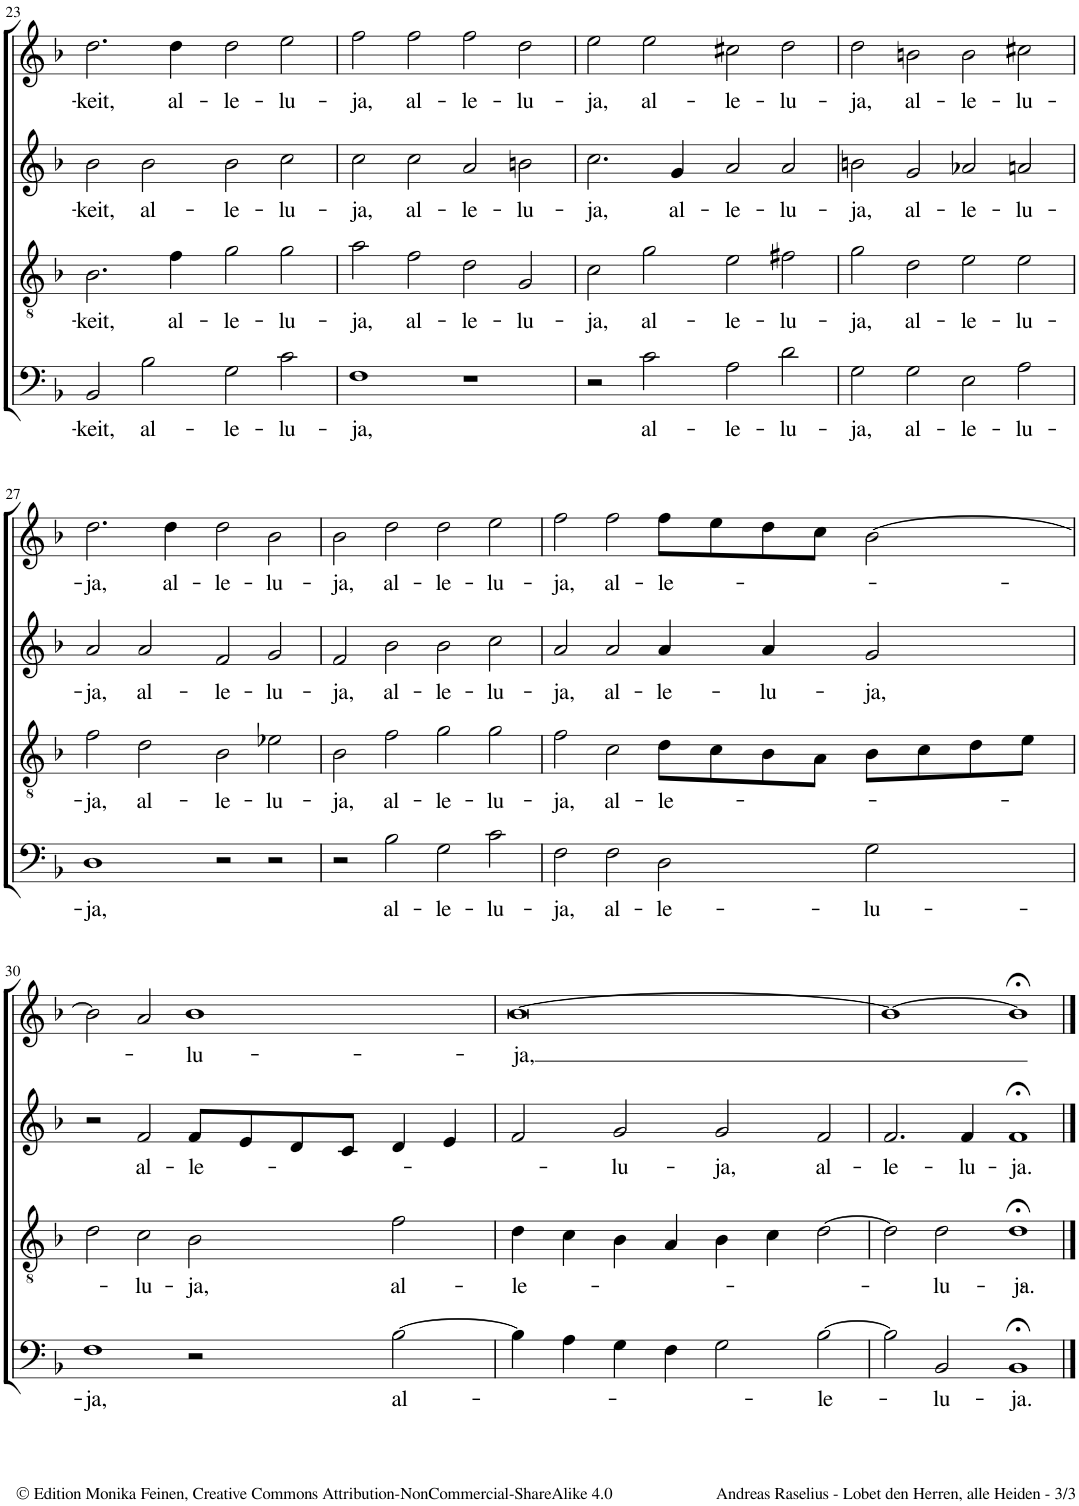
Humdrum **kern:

**kern	**text	**kern	**text	**kern	**text	**kern	**text
*part4	*part4	*part3	*part3	*part2	*part2	*part1	*part1
*staff4	*staff4	*staff3	*staff3	*staff2	*staff2	*staff1	*staff1
*I"Bassus	*	*I"Tenor	*	*I"Altus	*	*I"Cantus	*
!!LO:PB:g=z
*clefF4	*	*clefGv2	*	*clefG2	*	*clefG2	*
*k[b-]	*	*k[b-]	*	*k[b-]	*	*k[b-]	*
*M4/2	*	*M4/2	*	*M4/2	*	*M4/2	*
*met(c|)	*	*met(c|)	*	*met(c|)	*	*met(c|)	*
=23	=23	=23	=23	=23	=23	=23	=23
!	!LO:LY:b	!	!LO:LY:b	!	!LO:LY:b	!	!LO:LY:b
2BB-/	-keit,	2.B-\	-keit,	2b-\	-keit,	2.dd\	-keit,
!	!LO:LY:b	!	!	!	!LO:LY:b	!	!
2B-\	al-	.	.	2b-\	al-	.	.
!	!	!	!LO:LY:b	!	!	!	!LO:LY:b
.	.	4f\	al-	.	.	4dd\	al-
!	!LO:LY:b	!	!LO:LY:b	!	!LO:LY:b	!	!LO:LY:b
2G\	-le-	2g\	-le-	2b-\	-le-	2dd\	-le-
!	!LO:LY:b	!	!LO:LY:b	!	!LO:LY:b	!	!LO:LY:b
2c\	-lu-	2g\	-lu-	2cc\	-lu-	2ee\	-lu-
=24	=24	=24	=24	=24	=24	=24	=24
!	!LO:LY:b	!	!LO:LY:b	!	!LO:LY:b	!	!LO:LY:b
1F	-ja,	2a\	-ja,	2cc\	-ja,	2ff\	-ja,
!	!	!	!LO:LY:b	!	!LO:LY:b	!	!LO:LY:b
.	.	2f\	al-	2cc\	al-	2ff\	al-
!	!	!	!LO:LY:b	!	!LO:LY:b	!	!LO:LY:b
1r	.	2d\	-le-	2a/	-le-	2ff\	-le-
!	!	!	!LO:LY:b	!	!LO:LY:b	!	!LO:LY:b
.	.	2G/	-lu-	2bn\	-lu-	2dd\	-lu-
=25	=25	=25	=25	=25	=25	=25	=25
!	!	!	!LO:LY:b	!	!LO:LY:b	!	!LO:LY:b
2r	.	2c\	-ja,	2.cc\	-ja,	2ee\	-ja,
!	!LO:LY:b	!	!LO:LY:b	!	!	!	!LO:LY:b
2c\	al-	2g\	al-	.	.	2ee\	al-
!	!	!	!	!	!LO:LY:b	!	!
.	.	.	.	4g/	al-	.	.
!	!LO:LY:b	!	!LO:LY:b	!	!LO:LY:b	!	!LO:LY:b
2A\	-le-	2e\	-le-	2a/	-le-	2cc#X\	-le-
!	!LO:LY:b	!	!LO:LY:b	!	!LO:LY:b	!	!LO:LY:b
2d\	-lu-	2f#X\	-lu-	2a/	-lu-	2dd\	-lu-
=26	=26	=26	=26	=26	=26	=26	=26
!	!LO:LY:b	!	!LO:LY:b	!	!LO:LY:b	!	!LO:LY:b
2G\	-ja,	2g\	-ja,	2bn\	-ja,	2dd\	-ja,
!	!LO:LY:b	!	!LO:LY:b	!	!LO:LY:b	!	!LO:LY:b
2G\	al-	2d\	al-	2g/	al-	2bn\	al-
!	!LO:LY:b	!	!LO:LY:b	!	!LO:LY:b	!	!LO:LY:b
2E\	-le-	2e\	-le-	2a-X/	-le-	2b\	-le-
!	!LO:LY:b	!	!LO:LY:b	!	!LO:LY:b	!	!LO:LY:b
2A\	-lu-	2e\	-lu-	2an/	-lu-	2cc#X\	-lu-
!!LO:LB:g=z
=27	=27	=27	=27	=27	=27	=27	=27
!	!LO:LY:b	!	!LO:LY:b	!	!LO:LY:b	!	!LO:LY:b
1D	-ja,	2f\	ja,	2a/	-ja,	2.dd\	ja,
!	!	!	!LO:LY:b	!	!LO:LY:b	!	!
.	.	2d\	al-	2a/	al-	.	.
!	!	!	!	!	!	!	!LO:LY:b
.	.	.	.	.	.	4dd\	al-
!	!	!	!LO:LY:b	!	!LO:LY:b	!	!LO:LY:b
2r	.	2B-\	-le-	2f/	-le-	2dd\	-le-
!	!	!	!LO:LY:b	!	!LO:LY:b	!	!LO:LY:b
2r	.	2e-X\	-lu-	2g/	-lu-	2b-\	-lu-
=28	=28	=28	=28	=28	=28	=28	=28
!	!	!	!LO:LY:b	!	!LO:LY:b	!	!LO:LY:b
2r	.	2B-\	-ja,	2f/	-ja,	2b-\	-ja,
!	!LO:LY:b	!	!LO:LY:b	!	!LO:LY:b	!	!LO:LY:b
2B-\	al-	2f\	al-	2b-\	al-	2dd\	al-
!	!LO:LY:b	!	!LO:LY:b	!	!LO:LY:b	!	!LO:LY:b
2G\	-le-	2g\	-le-	2b-\	-le-	2dd\	-le-
!	!LO:LY:b	!	!LO:LY:b	!	!LO:LY:b	!	!LO:LY:b
2c\	-lu-	2g\	-lu-	2cc\	-lu-	2ee\	-lu-
=29	=29	=29	=29	=29	=29	=29	=29
!	!LO:LY:b	!	!LO:LY:b	!	!LO:LY:b	!	!LO:LY:b
2F\	-ja,	2f\	-ja,	2a/	-ja,	2ff\	-ja,
!	!LO:LY:b	!	!LO:LY:b	!	!LO:LY:b	!	!LO:LY:b
2F\	al-	2c\	al-	2a/	al-	2ff\	al-
!	!LO:LY:b	!	!LO:LY:b	!	!LO:LY:b	!	!LO:LY:b
2D\	-le-	8d\L	-le-	4a/	-le-	8ff\L	-le-
.	.	8c\	.	.	.	8ee\	.
!	!	!	!	!	!LO:LY:b	!	!
.	.	8B-\	.	4a/	-lu-	8dd\	.
.	.	8A\J	.	.	.	8cc\J	.
!	!LO:LY:b	!	!	!	!LO:LY:b	!	!
2G\	-lu-	8B-\L	.	2g/	-ja,	[2b-\	.
.	.	8c\	.	.	.	.	.
.	.	8d\	.	.	.	.	.
.	.	8e\J	.	.	.	.	.
!!LO:LB:g=z
=30	=30	=30	=30	=30	=30	=30	=30
!	!LO:LY:b	!	!	!	!	!	!
1F	-ja,	2d\	.	2r	.	2b-\]	.
!	!	!	!LO:LY:b	!	!LO:LY:b	!	!
.	.	2c\	-lu-	2f/	al-	2a/	.
!	!	!	!LO:LY:b	!	!LO:LY:b	!	!LO:LY:b
2r	.	2B-\	-ja,	8f/L	-le-	1b-	-lu-
.	.	.	.	8e/	.	.	.
.	.	.	.	8d/	.	.	.
.	.	.	.	8c/J	.	.	.
!	!LO:LY:b	!	!LO:LY:b	!	!	!	!
[2B-\	al-	2f\	al-	4d/	.	.	.
.	.	.	.	4e/	.	.	.
=31	=31	=31	=31	=31	=31	=31	=31
!	!	!	!LO:LY:b	!	!	!	!LO:LY:b
4B-\]	.	4d\	-le-	2f/	.	[0b-	-ja,
4A\	.	4c\	.	.	.	.	.
!	!	!	!	!	!LO:LY:b	!	!
4G\	.	4B-\	.	2g/	-lu-	.	.
4F\	.	4A/	.	.	.	.	.
!	!	!	!	!	!LO:LY:b	!	!
2G\	.	4B-\	.	2g/	-ja,	.	.
.	.	4c\	.	.	.	.	.
!	!LO:LY:b	!	!	!	!LO:LY:b	!	!
[2B-\	-le-	[2d\	.	2f/	al-	.	.
=32	=32	=32	=32	=32	=32	=32	=32
!	!	!	!	!	!LO:LY:b	!	!
2B-\]	.	2d\]	.	2.f/	-le-	1b-_	.
!	!LO:LY:b	!	!LO:LY:b	!	!	!	!
2BB-/	-lu-	2d\	-lu-	.	.	.	.
!	!	!	!	!	!LO:LY:b	!	!
.	.	.	.	4f/	-lu-	.	.
!	!LO:LY:b	!	!LO:LY:b	!	!LO:LY:b	!	!
1BB-;<	-ja.	1d;<	-ja.-	1f;<	-ja.	1b-;<]	.
==	==	==	==	==	==	==	==
*-	*-	*-	*-	*-	*-	*-	*-
